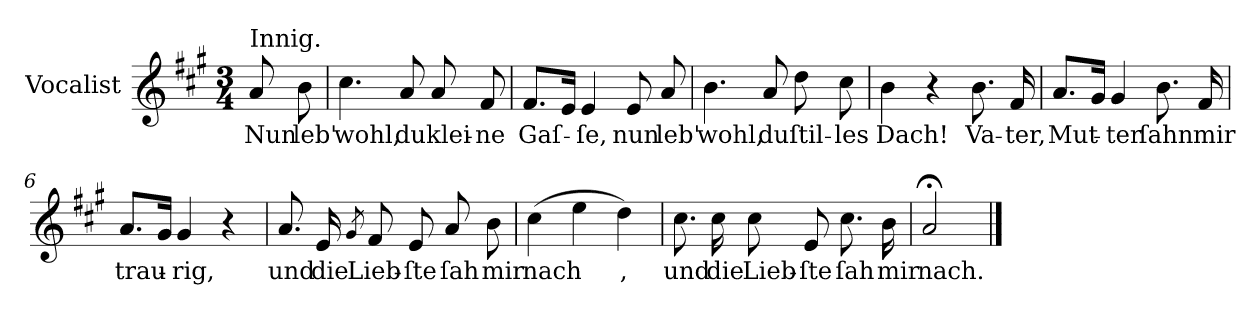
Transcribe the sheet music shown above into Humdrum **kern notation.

**kern	**text
*part1	*part1
*staff1	*staff1
*I"Vocalist	*
*clefG2	*
*k[f#c#g#]	*
*A:	*
*M3/4	*
=	=
!LO:TX:a:t=Innig.	!
8a	Nun
8b	leb'
=1	=1
4.cc#	wohl,
8a	du
8a	klei-
8f#	-ne
=2	=2
8.f#L	Gaſ-
16eJk	.
4e	-ſe,
8e	nun
8a	leb'
=3	=3
4.b	wohl,
8a	du
8dd	ſtil-
8cc#	-les
=4	=4
4b	Dach!
4r	.
8.b	Va-
16f#	-ter,
=5	=5
8.aL	Mut-
16g#Jk	.
4g#	-ter
8.b	ſahn
16f#	mir
=6	=6
8.aL	trau-
16g#Jk	.
4g#	-rig,
4r	.
=7	=7
8.a	und
16e	die
8qg#	.
8f#	Lieb-
8e	-ſte
8a	ſah
8b	mir
=8	=8
(4cc#	nach
4ee	.
4dd)	,
=9	=9
8.cc#	und
16cc#	die
8cc#	Lieb-
8e	-ſte
8.cc#	ſah
16b	mir
=10	=10
2a;<	nach.
==	==
*-	*-
